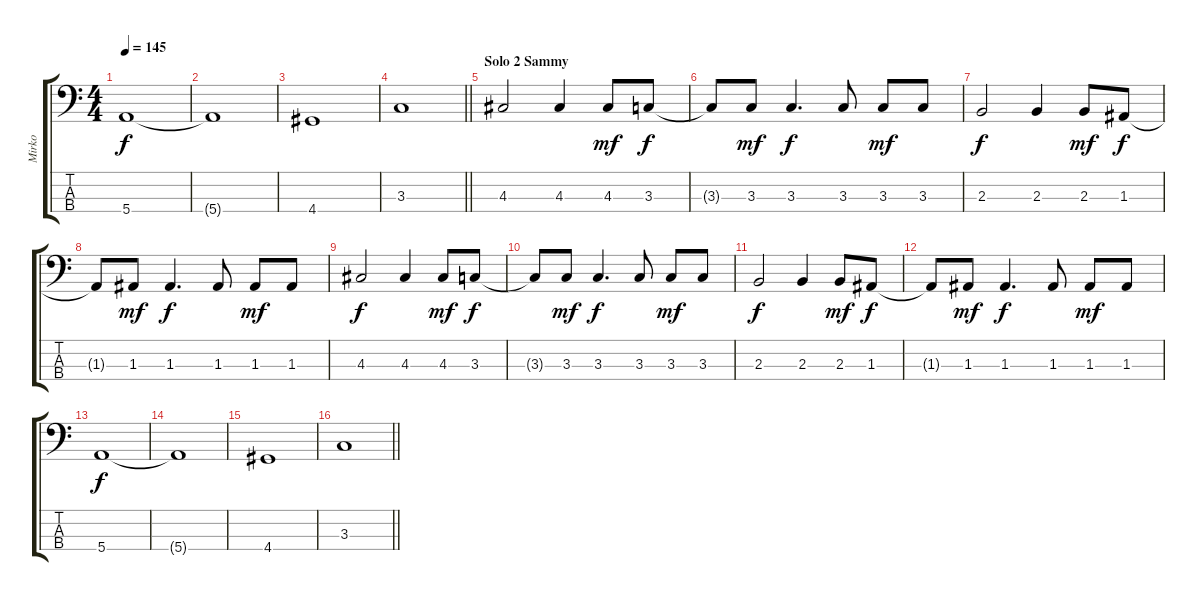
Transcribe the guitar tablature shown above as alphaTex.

\track ("Mirko" "Mirko") {instrument electricbassfinger}
\staff {score tabs}
\tuning (G2 D2 A1 E1) {hide}
\ts (4 4)
\tempo 145
\clef f4
\ks c
5.4.1{dy f} |
5.4{t}.1 |
4.4.1 |
\barLineRight lightlight
3.3.1 |
\section ("" "Solo 2 Sammy")
4.3.2 4.3.4 4.3.8{dy mf} 3.3.8{dy f} |
3.3{t}.8 3.3.8{dy mf} 3.3.4{d dy f} 3.3.8 3.3.8{dy mf} 3.3.8 |
2.3.2{dy f} 2.3.4 2.3.8{dy mf} 1.3.8{dy f} |
1.3{t}.8 1.3.8{dy mf} 1.3.4{d dy f} 1.3.8 1.3.8{dy mf} 1.3.8 |
4.3.2{dy f} 4.3.4 4.3.8{dy mf} 3.3.8{dy f} |
3.3{t}.8 3.3.8{dy mf} 3.3.4{d dy f} 3.3.8 3.3.8{dy mf} 3.3.8 |
2.3.2{dy f} 2.3.4 2.3.8{dy mf} 1.3.8{dy f} |
1.3{t}.8 1.3.8{dy mf} 1.3.4{d dy f} 1.3.8 1.3.8{dy mf} 1.3.8 |
5.4.1{dy f} |
5.4{t}.1 |
4.4.1 |
\barLineRight lightlight
3.3.1
